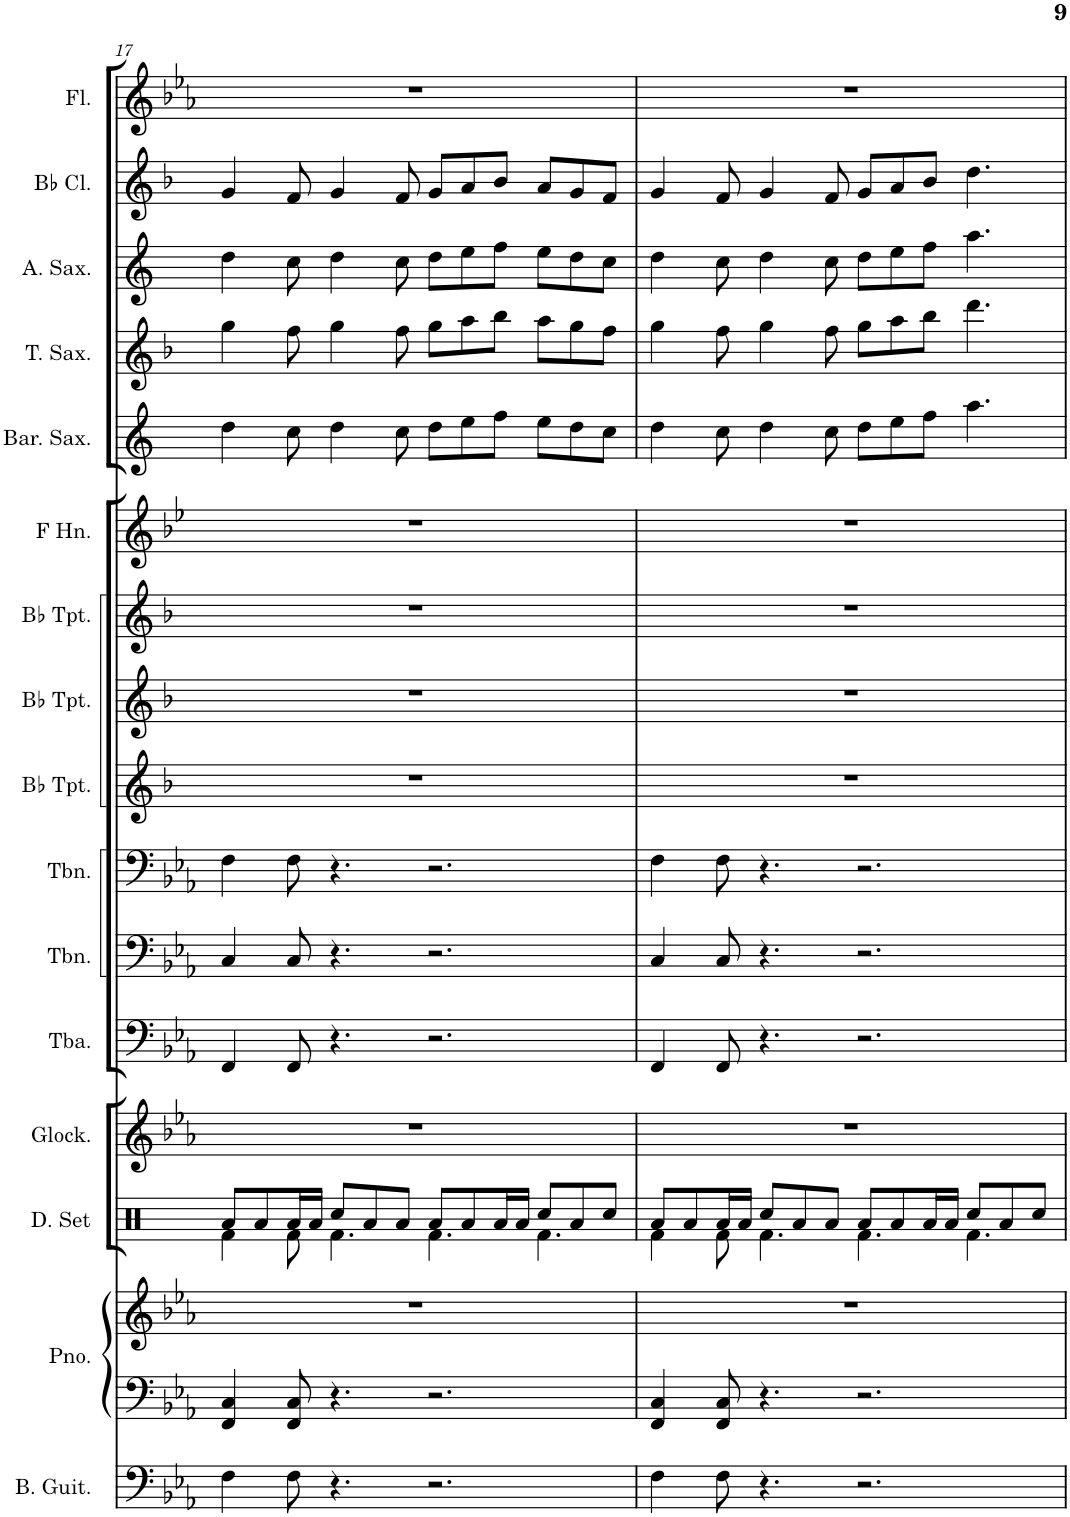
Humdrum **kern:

**kern	**kern	**kern	**kern	**kern	**kern	**kern	**kern	**kern	**kern	**kern	**kern	**kern	**kern	**kern	**kern	**kern
*part16	*part15	*part15	*part14	*part13	*part12	*part11	*part10	*part9	*part8	*part7	*part6	*part5	*part4	*part3	*part2	*part1
*staff17	*staff16	*staff15	*staff14	*staff13	*staff12	*staff11	*staff10	*staff9	*staff8	*staff7	*staff6	*staff5	*staff4	*staff3	*staff2	*staff1
*I"Bass Guitar	*I"Piano	*	*I"Drumset	*I"Glockenspiel	*I"Tuba	*I"Trombone	*I"Trombone	*I"Bb Trumpet	*I"Bb Trumpet	*I"Bb Trumpet	*I"Horn in F	*I"Baritone Saxophone	*I"Tenor Saxophone	*I"Alto Saxophone	*I"Bb Clarinet	*I"Flute
*I'B. Guit.	*I'Pno.	*	*I'D. Set	*I'Glock.	*I'Tba.	*I'Tbn.	*I'Tbn.	*I'Bb Tpt.	*I'Bb Tpt.	*I'Bb Tpt.	*	*I'Bar. Sax.	*I'T. Sax.	*I'A. Sax.	*I'Bb Cl.	*I'Fl.
!!LO:PB:g=z
*clefF4	*clefF4	*clefG2	*clefX	*clefG2	*clefF4	*clefF4	*clefF4	*clefG2	*clefG2	*clefG2	*clefG2	*clefG2	*clefG2	*clefG2	*clefG2	*clefG2
*Trd7c12	*	*	*	*Trd-14c-24	*	*	*	*Trd1c2	*Trd1c2	*Trd1c2	*Trd4c7	*Trd12c21	*Trd8c14	*Trd5c9	*Trd1c2	*
*k[b-e-a-]	*k[b-e-a-]	*k[b-e-a-]	*k[]	*k[b-e-a-]	*k[b-e-a-]	*k[b-e-a-]	*k[b-e-a-]	*k[b-]	*k[b-]	*k[b-]	*k[b-e-]	*k[]	*k[b-]	*k[]	*k[b-]	*k[b-e-a-]
*M12/8	*M12/8	*M12/8	*M12/8	*M12/8	*M12/8	*M12/8	*M12/8	*M12/8	*M12/8	*M12/8	*M12/8	*M12/8	*M12/8	*M12/8	*M12/8	*M12/8
=17	=17	=17	=17	=17	=17	=17	=17	=17	=17	=17	=17	=17	=17	=17	=17	=17
*	*	*	*^	*	*	*	*	*	*	*	*	*	*	*	*	*
4F\	4FF/ 4C/	1.r	8Ra/L	4Rf\	1.r	4FF/	4C/	4F\	1.r	1.r	1.r	1.r	4dd\	4gg\	4dd\	4g/	1.r
.	.	.	8Ra/	.	.	.	.	.	.	.	.	.	.	.	.	.	.
8F\	8FF/ 8C/	.	16Ra/L	8Rf\	.	8FF/	8C/	8F\	.	.	.	.	8cc\	8ff\	8cc\	8f/	.
.	.	.	16Ra/JJ	.	.	.	.	.	.	.	.	.	.	.	.	.	.
4.r	4.r	.	8Rcc/L	4.Rf\	.	4.r	4.r	4.r	.	.	.	.	4dd\	4gg\	4dd\	4g/	.
.	.	.	8Ra/	.	.	.	.	.	.	.	.	.	.	.	.	.	.
.	.	.	8Ra/J	.	.	.	.	.	.	.	.	.	8cc\	8ff\	8cc\	8f/	.
2.r	2.r	.	8Ra/L	4.Rf\	.	2.r	2.r	2.r	.	.	.	.	8dd\L	8gg\L	8dd\L	8g/L	.
.	.	.	8Ra/	.	.	.	.	.	.	.	.	.	8ee\	8aa\	8ee\	8a/	.
.	.	.	16Ra/L	.	.	.	.	.	.	.	.	.	8ff\J	8bb-\J	8ff\J	8b-/J	.
.	.	.	16Ra/JJ	.	.	.	.	.	.	.	.	.	.	.	.	.	.
.	.	.	8Rcc/L	4.Rf\	.	.	.	.	.	.	.	.	8ee\L	8aa\L	8ee\L	8a/L	.
.	.	.	8Ra/	.	.	.	.	.	.	.	.	.	8dd\	8gg\	8dd\	8g/	.
.	.	.	8Rcc/J	.	.	.	.	.	.	.	.	.	8cc\J	8ff\J	8cc\J	8f/J	.
=18	=18	=18	=18	=18	=18	=18	=18	=18	=18	=18	=18	=18	=18	=18	=18	=18	=18
4F\	4FF/ 4C/	1.r	8Ra/L	4Rf\	1.r	4FF/	4C/	4F\	1.r	1.r	1.r	1.r	4dd\	4gg\	4dd\	4g/	1.r
.	.	.	8Ra/	.	.	.	.	.	.	.	.	.	.	.	.	.	.
8F\	8FF/ 8C/	.	16Ra/L	8Rf\	.	8FF/	8C/	8F\	.	.	.	.	8cc\	8ff\	8cc\	8f/	.
.	.	.	16Ra/JJ	.	.	.	.	.	.	.	.	.	.	.	.	.	.
4.r	4.r	.	8Rcc/L	4.Rf\	.	4.r	4.r	4.r	.	.	.	.	4dd\	4gg\	4dd\	4g/	.
.	.	.	8Ra/	.	.	.	.	.	.	.	.	.	.	.	.	.	.
.	.	.	8Ra/J	.	.	.	.	.	.	.	.	.	8cc\	8ff\	8cc\	8f/	.
2.r	2.r	.	8Ra/L	4.Rf\	.	2.r	2.r	2.r	.	.	.	.	8dd\L	8gg\L	8dd\L	8g/L	.
.	.	.	8Ra/	.	.	.	.	.	.	.	.	.	8ee\	8aa\	8ee\	8a/	.
.	.	.	16Ra/L	.	.	.	.	.	.	.	.	.	8ff\J	8bb-\J	8ff\J	8b-/J	.
.	.	.	16Ra/JJ	.	.	.	.	.	.	.	.	.	.	.	.	.	.
.	.	.	8Rcc/L	4.Rf\	.	.	.	.	.	.	.	.	4.aa\	4.ddd\	4.aa\	4.dd\	.
.	.	.	8Ra/	.	.	.	.	.	.	.	.	.	.	.	.	.	.
.	.	.	8Rcc/J	.	.	.	.	.	.	.	.	.	.	.	.	.	.
*	*	*	*v	*v	*	*	*	*	*	*	*	*	*	*	*	*	*
=	=	=	=	=	=	=	=	=	=	=	=	=	=	=	=	=
*-	*-	*-	*-	*-	*-	*-	*-	*-	*-	*-	*-	*-	*-	*-	*-	*-
